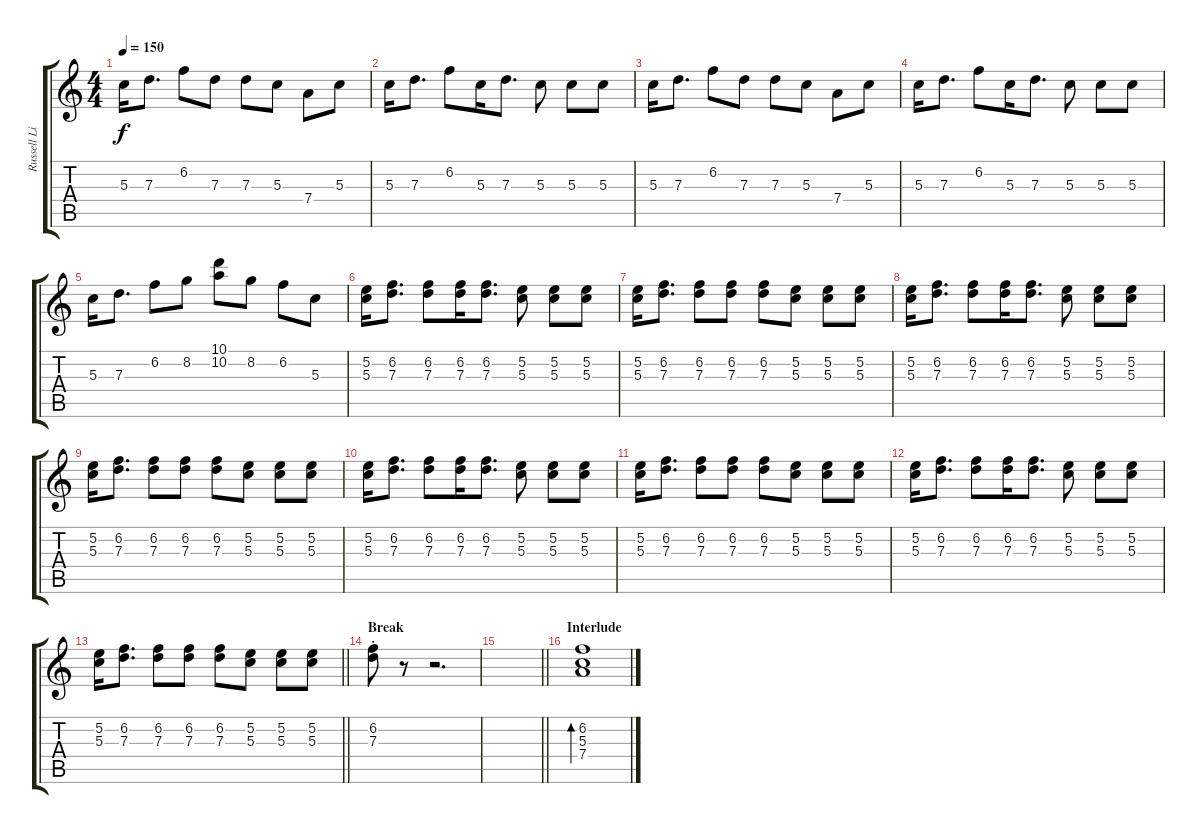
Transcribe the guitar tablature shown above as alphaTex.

\track ("Russell Lissack" "Russell Li") {instrument acousticguitarsteel}
\staff {score tabs}
\tuning (E4 B3 G3 D3 A2 E2) {hide}
\ts (4 4)
\tempo 150
\clef g2
\ks c
5.3.16{dy f} 7.3.8{d} 6.2.8 7.3.8 7.3.8 5.3.8 7.4.8 5.3.8 |
5.3.16 7.3.8{d} 6.2.8 5.3.16 7.3.8{d} 5.3.8 5.3.8 5.3.8 |
5.3.16 7.3.8{d} 6.2.8 7.3.8 7.3.8 5.3.8 7.4.8 5.3.8 |
5.3.16 7.3.8{d} 6.2.8 5.3.16 7.3.8{d} 5.3.8 5.3.8 5.3.8 |
5.3.16 7.3.8{d} 6.2.8 8.2.8 (10.1 10.2).8 8.2.8 6.2.8 5.3.8 |
(5.2 5.3).16 (6.2 7.3).8{d} (6.2 7.3).8 (6.2 7.3).16 (6.2 7.3).8{d} (5.2 5.3).8 (5.2 5.3).8 (5.2 5.3).8 |
(5.2 5.3).16 (6.2 7.3).8{d} (6.2 7.3).8 (6.2 7.3).8 (6.2 7.3).8 (5.2 5.3).8 (5.2 5.3).8 (5.2 5.3).8 |
(5.2 5.3).16 (6.2 7.3).8{d} (6.2 7.3).8 (6.2 7.3).16 (6.2 7.3).8{d} (5.2 5.3).8 (5.2 5.3).8 (5.2 5.3).8 |
(5.2 5.3).16 (6.2 7.3).8{d} (6.2 7.3).8 (6.2 7.3).8 (6.2 7.3).8 (5.2 5.3).8 (5.2 5.3).8 (5.2 5.3).8 |
(5.2 5.3).16 (6.2 7.3).8{d} (6.2 7.3).8 (6.2 7.3).16 (6.2 7.3).8{d} (5.2 5.3).8 (5.2 5.3).8 (5.2 5.3).8 |
(5.2 5.3).16 (6.2 7.3).8{d} (6.2 7.3).8 (6.2 7.3).8 (6.2 7.3).8 (5.2 5.3).8 (5.2 5.3).8 (5.2 5.3).8 |
(5.2 5.3).16 (6.2 7.3).8{d} (6.2 7.3).8 (6.2 7.3).16 (6.2 7.3).8{d} (5.2 5.3).8 (5.2 5.3).8 (5.2 5.3).8 |
\barLineRight lightlight
(5.2 5.3).16 (6.2 7.3).8{d} (6.2 7.3).8 (6.2 7.3).8 (6.2 7.3).8 (5.2 5.3).8 (5.2 5.3).8 (5.2 5.3).8 |
\section ("" "Break")
(6.2{st} 7.3).8 r.8 r.2{d} |
\barLineRight lightlight
|
\section ("" "Interlude")
(6.2 5.3 7.4).1{bd 480 instrument electricguitarclean}
